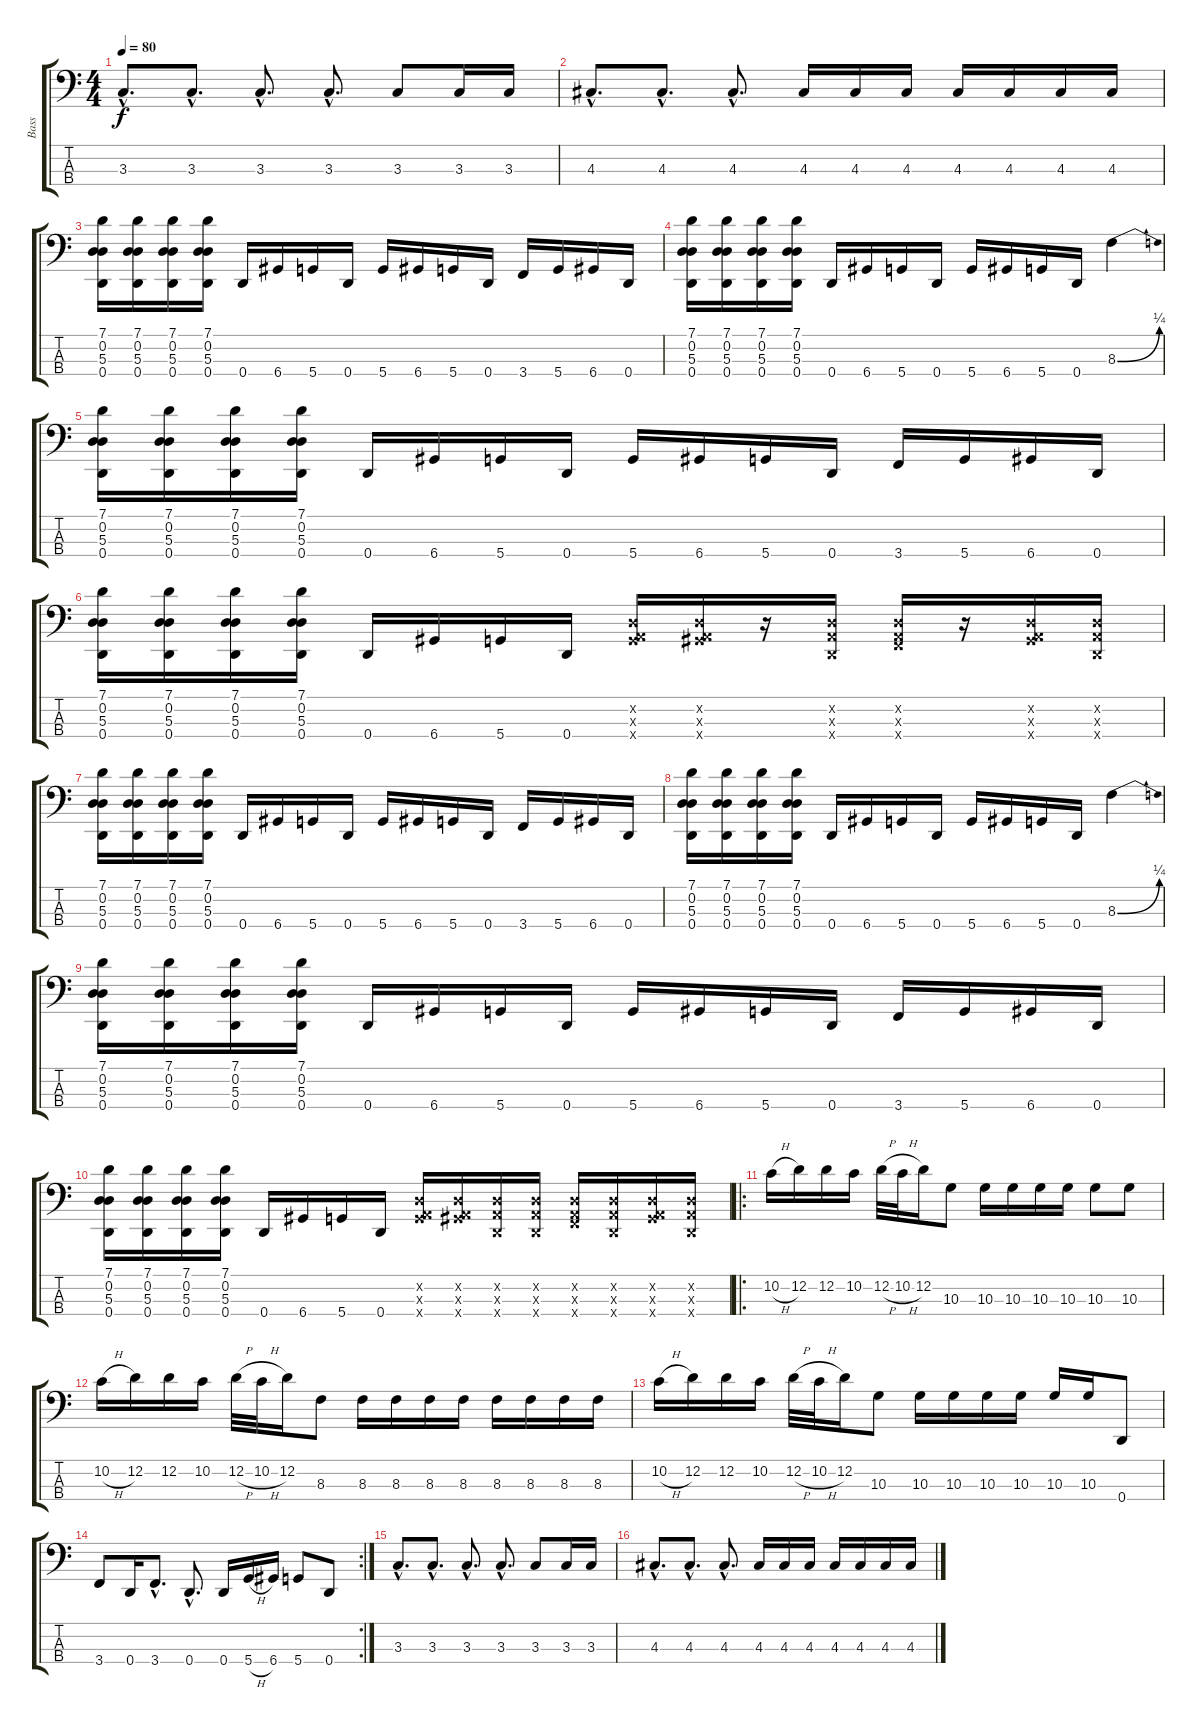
\track ("Bass" "Bass") {instrument electricbasspick}
\staff {score tabs}
\tuning (G2 D2 A1 D1) {hide}
\ts (4 4)
\tempo 80
\clef f4
\ks c
3.3{hac}.8{d dy f} 3.3{hac}.8{d} 3.3{hac}.8{d} 3.3{hac}.8{d} 3.3.8 3.3.16 3.3.16 |
4.3{hac}.8{d} 4.3{hac}.8{d} 4.3{hac}.8{d} 4.3.16 4.3.16 4.3.16 4.3.16 4.3.16 4.3.16 4.3.16 |
(7.1 0.2 5.3 0.4).16 (7.1 0.2 5.3 0.4).16 (7.1 0.2 5.3 0.4).16 (7.1 0.2 5.3 0.4).16 0.4.16 6.4.16 5.4.16 0.4.16 5.4.16 6.4.16 5.4.16 0.4.16 3.4.16 5.4.16 6.4.16 0.4.16 |
(7.1 0.2 5.3 0.4).16 (7.1 0.2 5.3 0.4).16 (7.1 0.2 5.3 0.4).16 (7.1 0.2 5.3 0.4).16 0.4.16 6.4.16 5.4.16 0.4.16 5.4.16 6.4.16 5.4.16 0.4.16 8.3{be (bend 0 0 60 1)}.4 |
(7.1 0.2 5.3 0.4).16 (7.1 0.2 5.3 0.4).16 (7.1 0.2 5.3 0.4).16 (7.1 0.2 5.3 0.4).16 0.4.16 6.4.16 5.4.16 0.4.16 5.4.16 6.4.16 5.4.16 0.4.16 3.4.16 5.4.16 6.4.16 0.4.16 |
(7.1 0.2 5.3 0.4).16 (7.1 0.2 5.3 0.4).16 (7.1 0.2 5.3 0.4).16 (7.1 0.2 5.3 0.4).16 0.4.16 6.4.16 5.4.16 0.4.16 (0.2{x} 0.3{x} 5.4{x}).16 (0.2{x} 0.3{x} 6.4{x}).16 r.16 (0.2{x} 0.3{x} 0.4{x}).16 (0.2{x} 0.3{x} 3.4{x}).16 r.16 (0.2{x} 0.3{x} 6.4{x}).16 (0.2{x} 0.3{x} 0.4{x}).16 |
(7.1 0.2 5.3 0.4).16 (7.1 0.2 5.3 0.4).16 (7.1 0.2 5.3 0.4).16 (7.1 0.2 5.3 0.4).16 0.4.16 6.4.16 5.4.16 0.4.16 5.4.16 6.4.16 5.4.16 0.4.16 3.4.16 5.4.16 6.4.16 0.4.16 |
(7.1 0.2 5.3 0.4).16 (7.1 0.2 5.3 0.4).16 (7.1 0.2 5.3 0.4).16 (7.1 0.2 5.3 0.4).16 0.4.16 6.4.16 5.4.16 0.4.16 5.4.16 6.4.16 5.4.16 0.4.16 8.3{be (bend 0 0 60 1)}.4 |
(7.1 0.2 5.3 0.4).16 (7.1 0.2 5.3 0.4).16 (7.1 0.2 5.3 0.4).16 (7.1 0.2 5.3 0.4).16 0.4.16 6.4.16 5.4.16 0.4.16 5.4.16 6.4.16 5.4.16 0.4.16 3.4.16 5.4.16 6.4.16 0.4.16 |
(7.1 0.2 5.3 0.4).16 (7.1 0.2 5.3 0.4).16 (7.1 0.2 5.3 0.4).16 (7.1 0.2 5.3 0.4).16 0.4.16 6.4.16 5.4.16 0.4.16 (0.2{x} 0.3{x} 5.4{x}).16 (0.2{x} 0.3{x} 6.4{x}).16 (0.2{x} 0.3{x} 0.4{x}).16 (0.2{x} 0.3{x} 0.4{x}).16 (0.2{x} 0.3{x} 3.4{x}).16 (0.2{x} 0.3{x} 0.4{x}).16 (0.2{x} 0.3{x} 6.4{x}).16 (0.2{x} 0.3{x} 0.4{x}).16 |
\ro
10.2{h}.16 12.2.16 12.2.16 10.2.16 12.2{h}.32 10.2{h}.32 12.2.16 10.3.8 10.3.16 10.3.16 10.3.16 10.3.16 10.3.8 10.3.8 |
10.2{h}.16 12.2.16 12.2.16 10.2.16 12.2{h}.32 10.2{h}.32 12.2.16 8.3.8 8.3.16 8.3.16 8.3.16 8.3.16 8.3.16 8.3.16 8.3.16 8.3.16 |
10.2{h}.16 12.2.16 12.2.16 10.2.16 12.2{h}.32 10.2{h}.32 12.2.16 10.3.8 10.3.16 10.3.16 10.3.16 10.3.16 10.3.16 10.3.16 0.4.8 |
\rc 2
3.4.8 0.4.16 3.4{hac}.8{d} 0.4{hac}.8{d} 0.4.16 5.4{h}.16 6.4.16 5.4.8 0.4.8 |
3.3{hac}.8{d} 3.3{hac}.8{d} 3.3{hac}.8{d} 3.3{hac}.8{d} 3.3.8 3.3.16 3.3.16 |
4.3{hac}.8{d} 4.3{hac}.8{d} 4.3{hac}.8{d} 4.3.16 4.3.16 4.3.16 4.3.16 4.3.16 4.3.16 4.3.16
